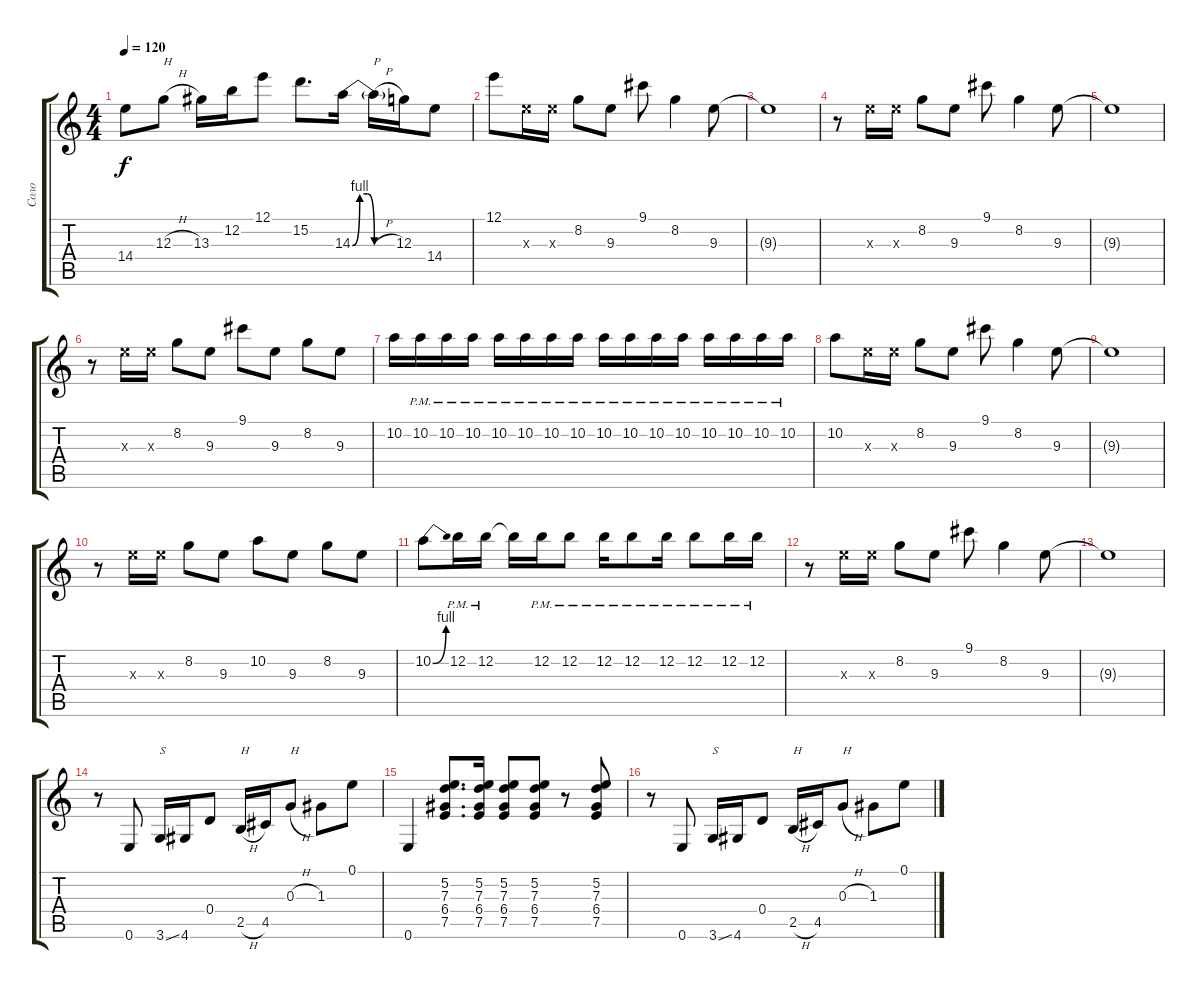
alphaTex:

\track ("Соло" "Соло") {instrument overdrivenguitar}
\staff {score tabs}
\tuning (E4 B3 G3 D3 A2 E2) {hide}
\ts (4 4)
\tempo 120
\clef g2
\ks c
14.4.8{dy f} 12.3{h}.8{txt "H"} 13.3.16 12.2.16 12.1.8 15.2.8{d} 14.3{be (custom 0 0 10 4 20 4 30 0 45 0 60 0)}.16 14.3{h t}.16{txt "P"} 12.3.16 14.4.8 |
12.1.8 9.3{x}.16 9.3{x}.16 8.2.8 9.3.8 9.1.8 8.2.4 9.3.8 |
9.3{t}.1 |
r.8 9.3{x}.16 9.3{x}.16 8.2.8 9.3.8 9.1.8 8.2.4 9.3.8 |
9.3{t}.1 |
r.8 9.3{x}.16 9.3{x}.16 8.2.8 9.3.8 9.1.8 9.3.8 8.2.8 9.3.8 |
10.2.16 10.2{pm}.16 10.2{pm}.16 10.2{pm}.16 10.2{pm}.16 10.2{pm}.16 10.2{pm}.16 10.2{pm}.16 10.2{pm}.16 10.2{pm}.16 10.2{pm}.16 10.2{pm}.16 10.2{pm}.16 10.2{pm}.16 10.2{pm}.16 10.2{pm}.16 |
10.2.8 9.3{x}.16 9.3{x}.16 8.2.8 9.3.8 9.1.8 8.2.4 9.3.8 |
9.3{t}.1 |
r.8 9.3{x}.16 9.3{x}.16 8.2.8 9.3.8 10.2.8 9.3.8 8.2.8 9.3.8 |
10.2{be (bend 0 0 60 4)}.8 12.2{pm}.16 12.2{pm}.16 12.2{t}.16 12.2{pm}.16 12.2{pm}.8 12.2{pm}.16 12.2{pm}.8 12.2{pm}.16 12.2{pm}.8 12.2{pm}.16 12.2{pm}.16 |
r.8 9.3{x}.16 9.3{x}.16 8.2.8 9.3.8 9.1.8 8.2.4 9.3.8 |
9.3{t}.1 |
r.8 0.6.8 3.6{ss}.16{txt "S"} 4.6.16 0.4.8 2.5{h}.16{txt "H"} 4.5.16 0.3{h}.8{txt "H"} 1.3.8 0.1.8 |
0.6.4 (5.2 7.3 6.4 7.5).8{d} (5.2 7.3 6.4 7.5).16 (5.2 7.3 6.4 7.5).8 (5.2 7.3 6.4 7.5).8 r.8 (5.2 7.3 6.4 7.5).8 |
r.8 0.6.8 3.6{ss}.16{txt "S"} 4.6.16 0.4.8 2.5{h}.16{txt "H"} 4.5.16 0.3{h}.8{txt "H"} 1.3.8 0.1.8
